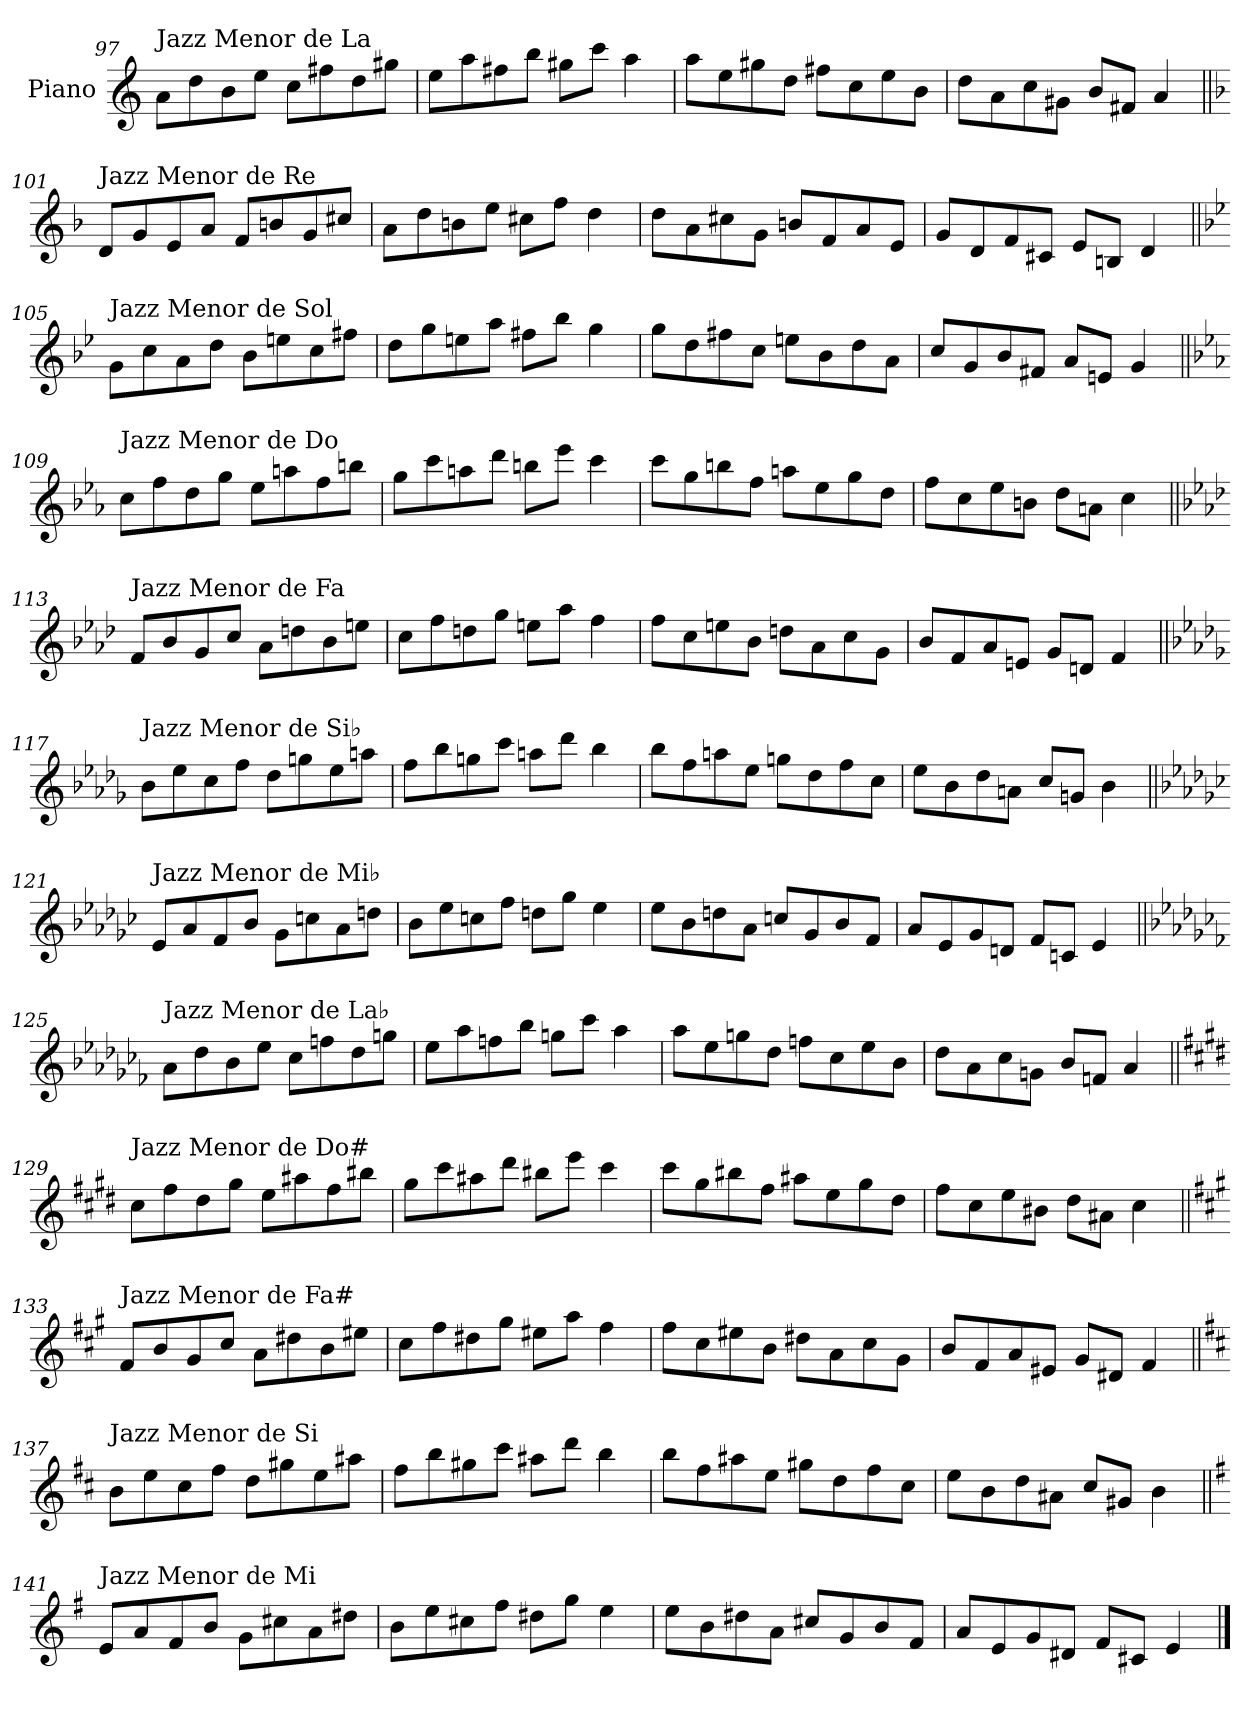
**kern
*part1
*staff1
*I"Piano
*I'Pno.
!!LO:PB:g=z
*clefG2
*k[]
=97
!LO:TX:a:t=Jazz Menor de La
8a\L
8dd\
8b\
8ee\J
8cc\L
8ff#X\
8dd\
8gg#X\J
=98
8ee\L
8aa\
8ff#X\
8bb\J
8gg#X\L
8ccc\J
4aa\
=99
8aa\L
8ee\
8gg#X\
8dd\J
8ff#X\L
8cc\
8ee\
8b\J
=100
8dd\L
8a\
8cc\
8g#X\J
8b/L
8f#X/J
4a/
!!LO:LB:g=z
=101||
*k[b-]
!LO:TX:a:t=Jazz Menor de Re
8d/L
8g/
8e/
8a/J
8f/L
8bn/
8g/
8cc#X/J
=102
8a\L
8dd\
8bn\
8ee\J
8cc#X\L
8ff\J
4dd\
=103
8dd\L
8a\
8cc#X\
8g\J
8bn/L
8f/
8a/
8e/J
=104
8g/L
8d/
8f/
8c#X/J
8e/L
8Bn/J
4d/
!!LO:LB:g=z
=105||
*k[b-e-]
!LO:TX:a:t=Jazz Menor de Sol
8g\L
8cc\
8a\
8dd\J
8b-\L
8een\
8cc\
8ff#X\J
=106
8dd\L
8gg\
8een\
8aa\J
8ff#X\L
8bb-\J
4gg\
=107
8gg\L
8dd\
8ff#X\
8cc\J
8een\L
8b-\
8dd\
8a\J
=108
8cc/L
8g/
8b-/
8f#X/J
8a/L
8en/J
4g/
!!LO:LB:g=z
=109||
*k[b-e-a-]
!LO:TX:a:t=Jazz Menor de Do
8cc\L
8ff\
8dd\
8gg\J
8ee-\L
8aan\
8ff\
8bbn\J
=110
8gg\L
8ccc\
8aan\
8ddd\J
8bbn\L
8eee-\J
4ccc\
=111
8ccc\L
8gg\
8bbn\
8ff\J
8aan\L
8ee-\
8gg\
8dd\J
=112
8ff\L
8cc\
8ee-\
8bn\J
8dd\L
8an\J
4cc\
!!LO:LB:g=z
=113||
*k[b-e-a-d-]
!LO:TX:a:t=Jazz Menor de Fa
8f/L
8b-/
8g/
8cc/J
8a-\L
8ddn\
8b-\
8een\J
=114
8cc\L
8ff\
8ddn\
8gg\J
8een\L
8aa-\J
4ff\
=115
8ff\L
8cc\
8een\
8b-\J
8ddn\L
8a-\
8cc\
8g\J
=116
8b-/L
8f/
8a-/
8en/J
8g/L
8dn/J
4f/
!!LO:LB:g=z
=117||
*k[b-e-a-d-g-]
!LO:TX:a:t=Jazz Menor de Si♭
8b-\L
8ee-\
8cc\
8ff\J
8dd-\L
8ggn\
8ee-\
8aan\J
=118
8ff\L
8bb-\
8ggn\
8ccc\J
8aan\L
8ddd-\J
4bb-\
=119
8bb-\L
8ff\
8aan\
8ee-\J
8ggn\L
8dd-\
8ff\
8cc\J
=120
8ee-\L
8b-\
8dd-\
8an\J
8cc/L
8gn/J
4b-\
!!LO:LB:g=z
=121||
*k[b-e-a-d-g-c-]
!LO:TX:a:t=Jazz Menor de Mi♭
8e-/L
8a-/
8f/
8b-/J
8g-\L
8ccn\
8a-\
8ddn\J
=122
8b-\L
8ee-\
8ccn\
8ff\J
8ddn\L
8gg-\J
4ee-\
=123
8ee-\L
8b-\
8ddn\
8a-\J
8ccn/L
8g-/
8b-/
8f/J
=124
8a-/L
8e-/
8g-/
8dn/J
8f/L
8cn/J
4e-/
!!LO:LB:g=z
=125||
*k[b-e-a-d-g-c-f-]
!LO:TX:a:t=Jazz Menor de La♭
8a-\L
8dd-\
8b-\
8ee-\J
8cc-\L
8ffn\
8dd-\
8ggn\J
=126
8ee-\L
8aa-\
8ffn\
8bb-\J
8ggn\L
8ccc-\J
4aa-\
=127
8aa-\L
8ee-\
8ggn\
8dd-\J
8ffn\L
8cc-\
8ee-\
8b-\J
=128
8dd-\L
8a-\
8cc-\
8gn\J
8b-/L
8fn/J
4a-/
!!LO:LB:g=z
=129||
*k[f#c#g#d#]
!LO:TX:a:t=Jazz Menor de Do#
8cc#\L
8ff#\
8dd#\
8gg#\J
8ee\L
8aa#X\
8ff#\
8bb#X\J
=130
8gg#\L
8ccc#\
8aa#X\
8ddd#\J
8bb#X\L
8eee\J
4ccc#\
=131
8ccc#\L
8gg#\
8bb#X\
8ff#\J
8aa#X\L
8ee\
8gg#\
8dd#\J
=132
8ff#\L
8cc#\
8ee\
8b#X\J
8dd#\L
8a#X\J
4cc#\
!!LO:LB:g=z
=133||
*k[f#c#g#]
!LO:TX:a:t=Jazz Menor de Fa#
8f#/L
8b/
8g#/
8cc#/J
8a\L
8dd#X\
8b\
8ee#X\J
=134
8cc#\L
8ff#\
8dd#X\
8gg#\J
8ee#X\L
8aa\J
4ff#\
=135
8ff#\L
8cc#\
8ee#X\
8b\J
8dd#X\L
8a\
8cc#\
8g#\J
=136
8b/L
8f#/
8a/
8e#X/J
8g#/L
8d#X/J
4f#/
!!LO:LB:g=z
=137||
*k[f#c#]
!LO:TX:a:t=Jazz Menor de Si
8b\L
8ee\
8cc#\
8ff#\J
8dd\L
8gg#X\
8ee\
8aa#X\J
=138
8ff#\L
8bb\
8gg#X\
8ccc#\J
8aa#X\L
8ddd\J
4bb\
=139
8bb\L
8ff#\
8aa#X\
8ee\J
8gg#X\L
8dd\
8ff#\
8cc#\J
=140
8ee\L
8b\
8dd\
8a#X\J
8cc#/L
8g#X/J
4b\
!!LO:LB:g=z
=141||
*k[f#]
!LO:TX:a:t=Jazz Menor de Mi
8e/L
8a/
8f#/
8b/J
8g\L
8cc#X\
8a\
8dd#X\J
=142
8b\L
8ee\
8cc#X\
8ff#\J
8dd#X\L
8gg\J
4ee\
=143
8ee\L
8b\
8dd#X\
8a\J
8cc#X/L
8g/
8b/
8f#/J
=144
8a/L
8e/
8g/
8d#X/J
8f#/L
8c#X/J
4e/
==
*-
